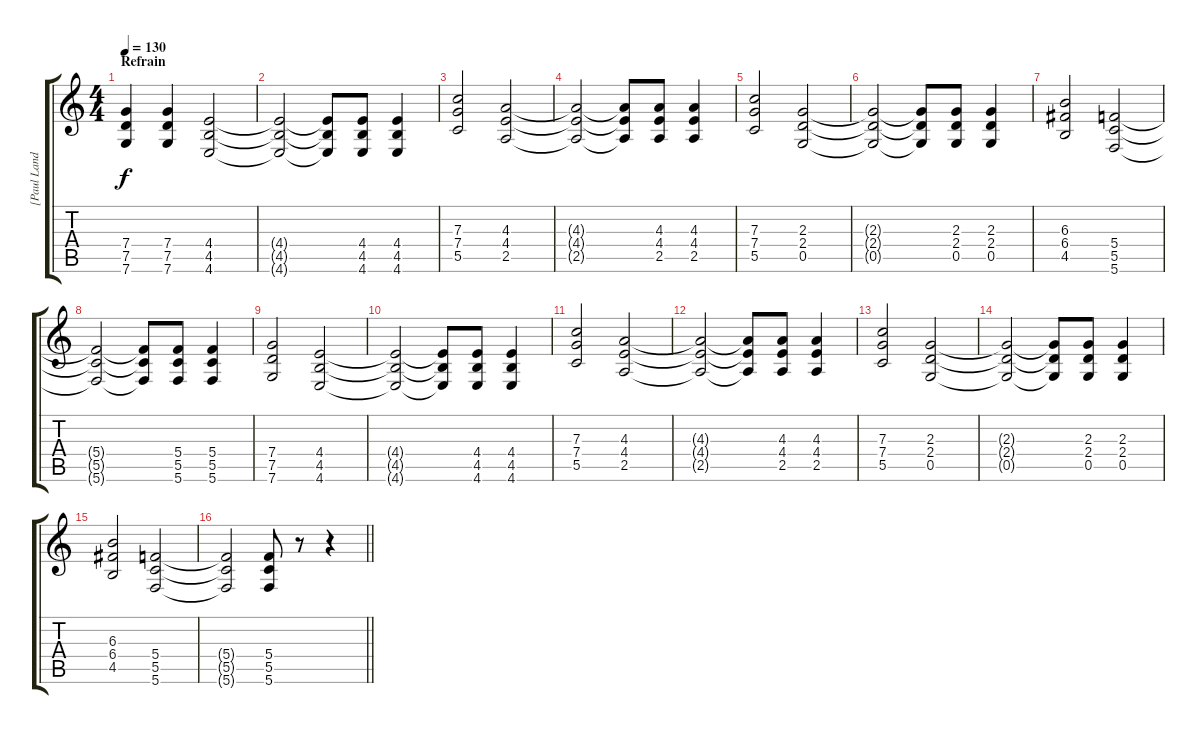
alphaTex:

\track ("[Paul Landers]  Guitar 2" "[Paul Land") {instrument distortionguitar}
\staff {score tabs}
\tuning (D4 A3 F3 C3 G2 C2) {hide}
\ts (4 4)
\section ("" "Refrain")
\tempo 130
\clef g2
\ks c
(7.4 7.5 7.6).4{dy f} (7.4 7.5 7.6).4 (4.4 4.5 4.6).2 |
(4.4{t} 4.5{t} 4.6{t}).2 (4.4{t} 4.5{t} 4.6{t}).8 (4.4 4.5 4.6).8 (4.4 4.5 4.6).4 |
(7.3 7.4 5.5).2 (4.3 4.4 2.5).2 |
(4.3{t} 4.4{t} 2.5{t}).2 (4.3{t} 4.4{t} 2.5{t}).8 (4.3 4.4 2.5).8 (4.3 4.4 2.5).4 |
(7.3 7.4 5.5).2 (2.3 2.4 0.5).2 |
(2.3{t} 2.4{t} 0.5{t}).2 (2.3{t} 2.4{t} 0.5{t}).8 (2.3 2.4 0.5).8 (2.3 2.4 0.5).4 |
(6.3 6.4 4.5).2 (5.4 5.5 5.6).2 |
(5.4{t} 5.5{t} 5.6{t}).2 (5.4{t} 5.5{t} 5.6{t}).8 (5.4 5.5 5.6).8 (5.4 5.5 5.6).4 |
(7.4 7.5 7.6).2 (4.4 4.5 4.6).2 |
(4.4{t} 4.5{t} 4.6{t}).2 (4.4{t} 4.5{t} 4.6{t}).8 (4.4 4.5 4.6).8 (4.4 4.5 4.6).4 |
(7.3 7.4 5.5).2 (4.3 4.4 2.5).2 |
(4.3{t} 4.4{t} 2.5{t}).2 (4.3{t} 4.4{t} 2.5{t}).8 (4.3 4.4 2.5).8 (4.3 4.4 2.5).4 |
(7.3 7.4 5.5).2 (2.3 2.4 0.5).2 |
(2.3{t} 2.4{t} 0.5{t}).2 (2.3{t} 2.4{t} 0.5{t}).8 (2.3 2.4 0.5).8 (2.3 2.4 0.5).4 |
(6.3 6.4 4.5).2 (5.4 5.5 5.6).2 |
\barLineRight lightlight
(5.4{t} 5.5{t} 5.6{t}).2 (5.4 5.5 5.6).8 r.8 r.4
